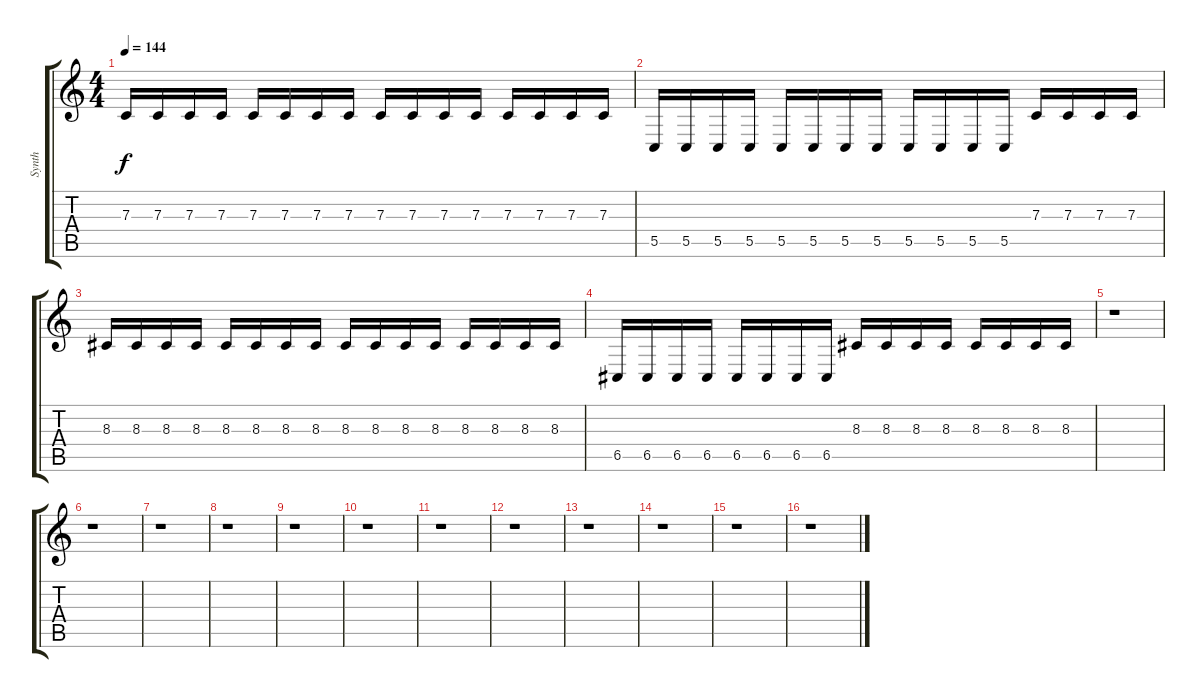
\track ("Synth" "Synth") {instrument lead2sawtooth}
\staff {score tabs}
\tuning (D4 A3 F3 C3 G2 C2) {hide}
\ts (4 4)
\tempo 144
\clef g2
\ks c
7.3.16{dy f instrument lead2sawtooth} 7.3.16 7.3.16 7.3.16 7.3.16 7.3.16 7.3.16 7.3.16 7.3.16 7.3.16 7.3.16 7.3.16 7.3.16 7.3.16 7.3.16 7.3.16 |
5.5.16 5.5.16 5.5.16 5.5.16 5.5.16 5.5.16 5.5.16 5.5.16 5.5.16 5.5.16 5.5.16 5.5.16 7.3.16 7.3.16 7.3.16 7.3.16 |
8.3.16 8.3.16 8.3.16 8.3.16 8.3.16 8.3.16 8.3.16 8.3.16 8.3.16 8.3.16 8.3.16 8.3.16 8.3.16 8.3.16 8.3.16 8.3.16 |
6.5.16 6.5.16 6.5.16 6.5.16 6.5.16 6.5.16 6.5.16 6.5.16 8.3.16 8.3.16 8.3.16 8.3.16 8.3.16 8.3.16 8.3.16 8.3.16 |
r.1 |
r.1 |
r.1 |
r.1 |
r.1 |
r.1 |
r.1 |
r.1 |
r.1 |
r.1 |
r.1 |
r.1
